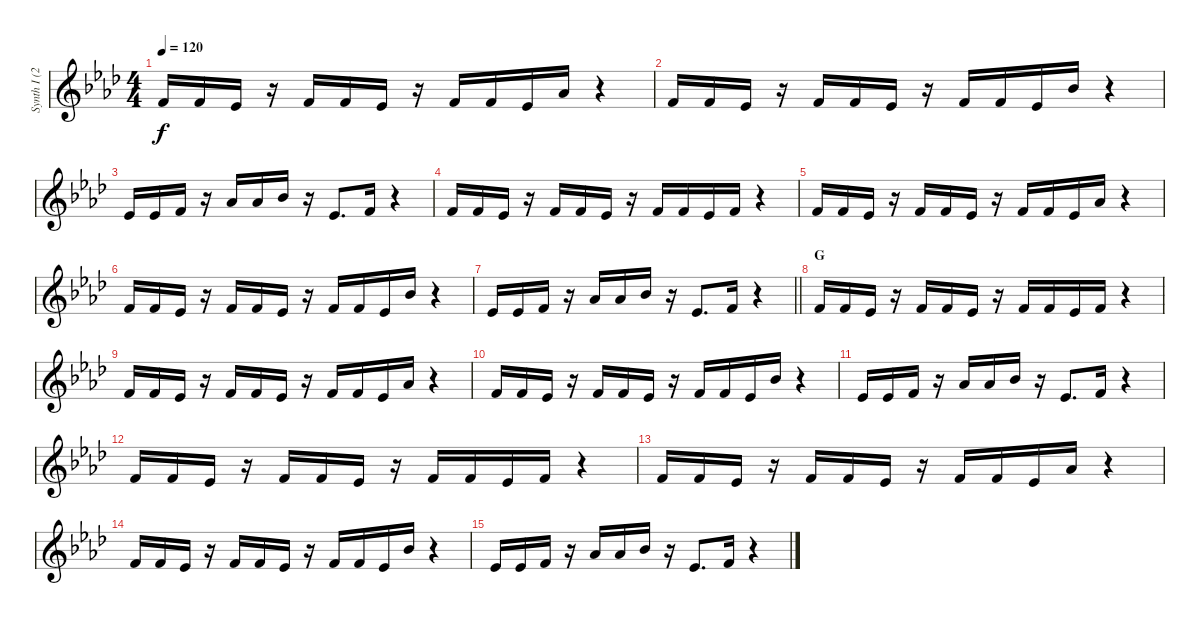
\track ("Synth I (2)" "Synth I (2") {instrument altosax}
\staff {score}
\tuning (E4 B3 G3 D3 A2 E2) {hide}
\ts (4 4)
\tempo 120
\clef g2
\ks ab
1.1.16{dy f} 1.1.16 4.2.16 r.16 1.1.16 1.1.16 4.2.16 r.16 1.1.16 1.1.16 4.2.16 4.1.16 r.4 |
1.1.16 1.1.16 4.2.16 r.16 1.1.16 1.1.16 4.2.16 r.16 1.1.16 1.1.16 4.2.16 6.1.16 r.4 |
4.2.16 4.2.16 1.1.16 r.16 4.1.16 4.1.16 6.1.16 r.16 4.2.8{d} 1.1.16 r.4 |
1.1.16 1.1.16 4.2.16 r.16 1.1.16 1.1.16 4.2.16 r.16 1.1.16 1.1.16 4.2.16 1.1.16 r.4 |
1.1.16 1.1.16 4.2.16 r.16 1.1.16 1.1.16 4.2.16 r.16 1.1.16 1.1.16 4.2.16 4.1.16 r.4 |
1.1.16 1.1.16 4.2.16 r.16 1.1.16 1.1.16 4.2.16 r.16 1.1.16 1.1.16 4.2.16 6.1.16 r.4 |
\barLineRight lightlight
4.2.16 4.2.16 1.1.16 r.16 4.1.16 4.1.16 6.1.16 r.16 4.2.8{d} 1.1.16 r.4 |
\section ("" "G")
1.1.16 1.1.16 4.2.16 r.16 1.1.16 1.1.16 4.2.16 r.16 1.1.16 1.1.16 4.2.16 1.1.16 r.4 |
1.1.16 1.1.16 4.2.16 r.16 1.1.16 1.1.16 4.2.16 r.16 1.1.16 1.1.16 4.2.16 4.1.16 r.4 |
1.1.16 1.1.16 4.2.16 r.16 1.1.16 1.1.16 4.2.16 r.16 1.1.16 1.1.16 4.2.16 6.1.16 r.4 |
4.2.16 4.2.16 1.1.16 r.16 4.1.16 4.1.16 6.1.16 r.16 4.2.8{d} 1.1.16 r.4 |
1.1.16 1.1.16 4.2.16 r.16 1.1.16 1.1.16 4.2.16 r.16 1.1.16 1.1.16 4.2.16 1.1.16 r.4 |
1.1.16 1.1.16 4.2.16 r.16 1.1.16 1.1.16 4.2.16 r.16 1.1.16 1.1.16 4.2.16 4.1.16 r.4 |
1.1.16 1.1.16 4.2.16 r.16 1.1.16 1.1.16 4.2.16 r.16 1.1.16 1.1.16 4.2.16 6.1.16 r.4 |
4.2.16 4.2.16 1.1.16 r.16 4.1.16 4.1.16 6.1.16 r.16 4.2.8{d} 1.1.16 r.4
